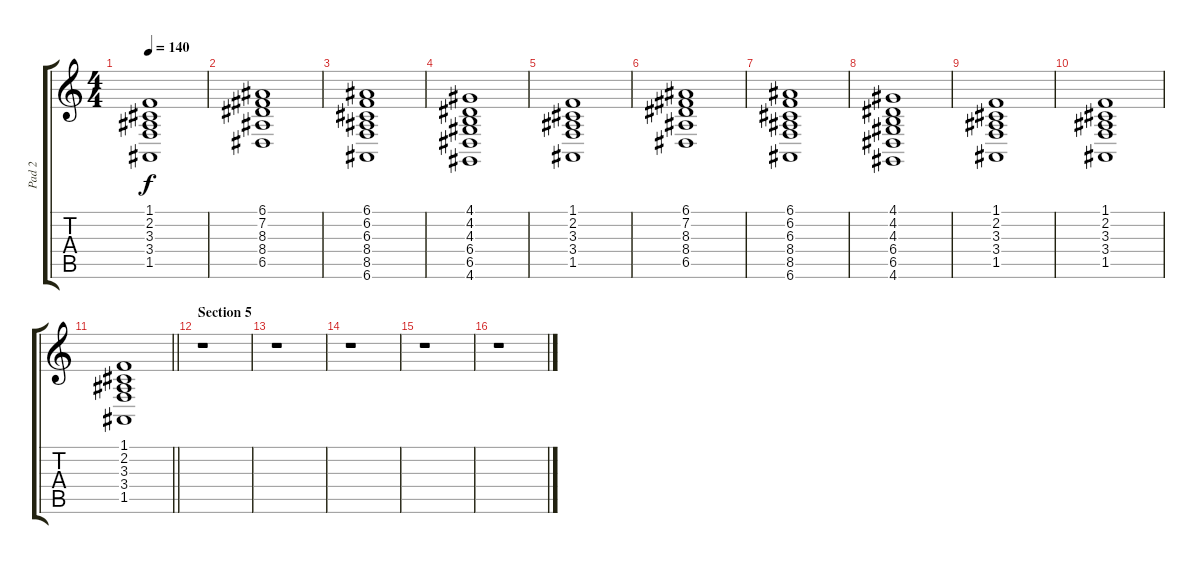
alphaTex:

\track ("Pad 2" "Pad 2") {instrument pad8sweep}
\staff {score tabs}
\tuning (E4 B3 G3 D3 A2 E2) {hide}
\ts (4 4)
\tempo 140
\clef g2
\ks c
(1.1 2.2 3.3 3.4 1.5).1{dy f} |
(6.1 7.2 8.3 8.4 6.5).1 |
(6.1 6.2 6.3 8.4 8.5 6.6).1 |
(4.1 4.2 4.3 6.4 6.5 4.6).1 |
(1.1 2.2 3.3 3.4 1.5).1 |
(6.1 7.2 8.3 8.4 6.5).1 |
(6.1 6.2 6.3 8.4 8.5 6.6).1 |
(4.1 4.2 4.3 6.4 6.5 4.6).1 |
(1.1 2.2 3.3 3.4 1.5).1 |
(1.1 2.2 3.3 3.4 1.5).1 |
\barLineRight lightlight
(1.1 2.2 3.3 3.4 1.5).1 |
\section ("" "Section 5")
r.1 |
r.1 |
r.1 |
r.1 |
r.1
